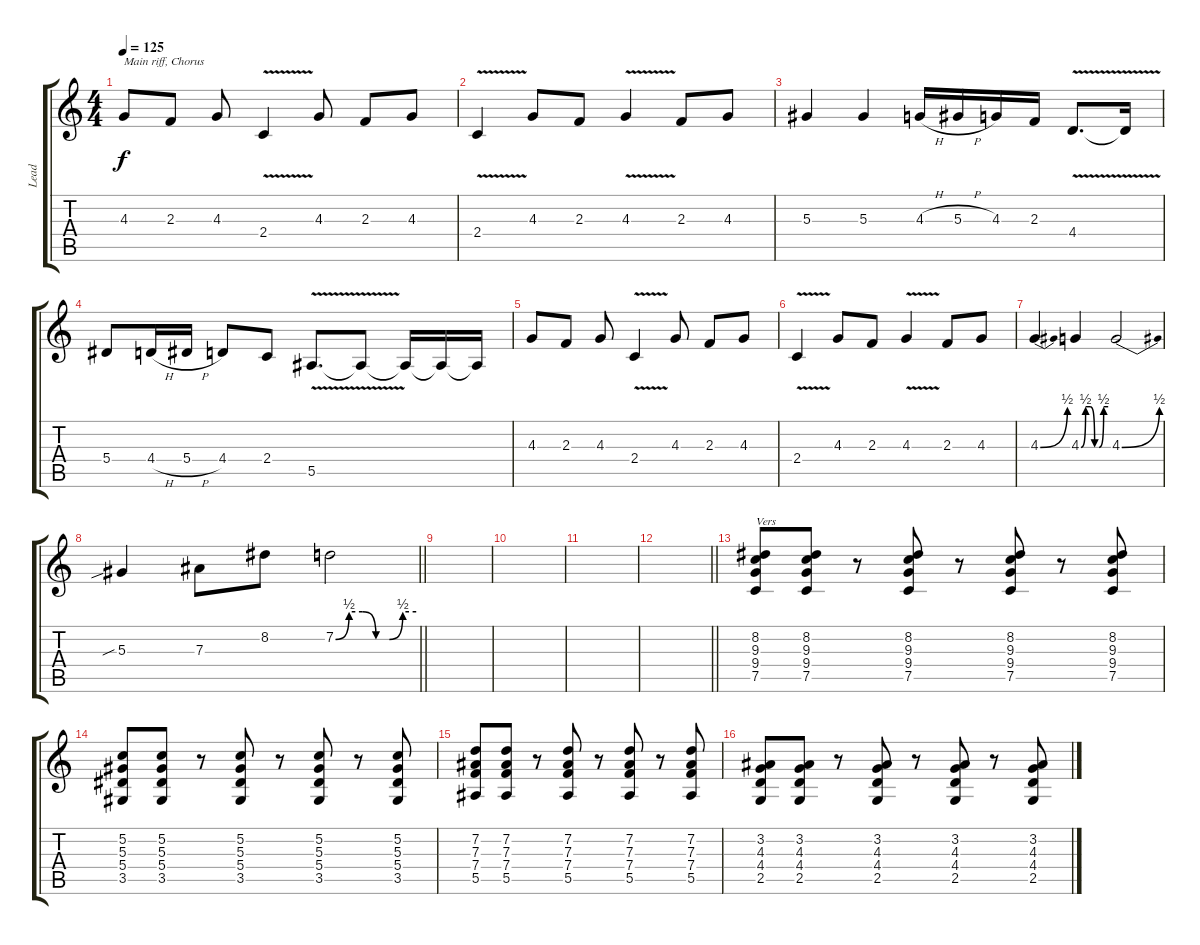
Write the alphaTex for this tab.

\track ("Lead" "Lead") {instrument overdrivenguitar}
\staff {score tabs}
\tuning (C4 G3 Eb3 Bb2 F2 C2) {hide}
\ts (4 4)
\tempo 125
\clef g2
\ks c
4.3.8{txt "Main riff, Chorus" dy f} 2.3.8 4.3.8 2.4{v}.4 4.3.8 2.3.8 4.3.8 |
2.4{v}.4 4.3.8 2.3.8 4.3{v}.4 2.3.8 4.3.8 |
5.3.4 5.3.4 4.3{h}.16 5.3{h}.16 4.3.16 2.3.16 4.4{v}.8{d} 4.4{t}.16 |
5.4.8 4.4{h}.16 5.4{h}.16 4.4.8 2.4.8 5.5{v}.8{d} 5.5{t}.8 5.5{t}.16 5.5{t}.16 5.5{t}.16 |
4.3.8 2.3.8 4.3.8 2.4{v}.4 4.3.8 2.3.8 4.3.8 |
2.4{v}.4 4.3.8 2.3.8 4.3{v}.4 2.3.8 4.3.8 |
4.3{be (bend 0 0 60 2)}.4 4.3{be (custom 0 0 10 2 20 2 30 0 40 0 50 2 60 2)}.4 4.3{be (bend 0 0 60 2)}.2 |
\barLineRight lightlight
5.3{sib}.4 7.3.8 8.2.8 7.2{be (custom 0 0 10 2 20 2 30 0 40 0 50 2 60 2)}.2 |
|
|
|
\barLineRight lightlight
|
(8.2 9.3 9.4 7.5).8{txt "Vers"} (8.2 9.3 9.4 7.5).8 r.8 (8.2 9.3 9.4 7.5).8 r.8 (8.2 9.3 9.4 7.5).8 r.8 (8.2 9.3 9.4 7.5).8 |
(5.2 5.3 5.4 3.5).8 (5.2 5.3 5.4 3.5).8 r.8 (5.2 5.3 5.4 3.5).8 r.8 (5.2 5.3 5.4 3.5).8 r.8 (5.2 5.3 5.4 3.5).8 |
(7.2 7.3 7.4 5.5).8 (7.2 7.3 7.4 5.5).8 r.8 (7.2 7.3 7.4 5.5).8 r.8 (7.2 7.3 7.4 5.5).8 r.8 (7.2 7.3 7.4 5.5).8 |
(3.2 4.3 4.4 2.5).8 (3.2 4.3 4.4 2.5).8 r.8 (3.2 4.3 4.4 2.5).8 r.8 (3.2 4.3 4.4 2.5).8 r.8 (3.2 4.3 4.4 2.5).8
